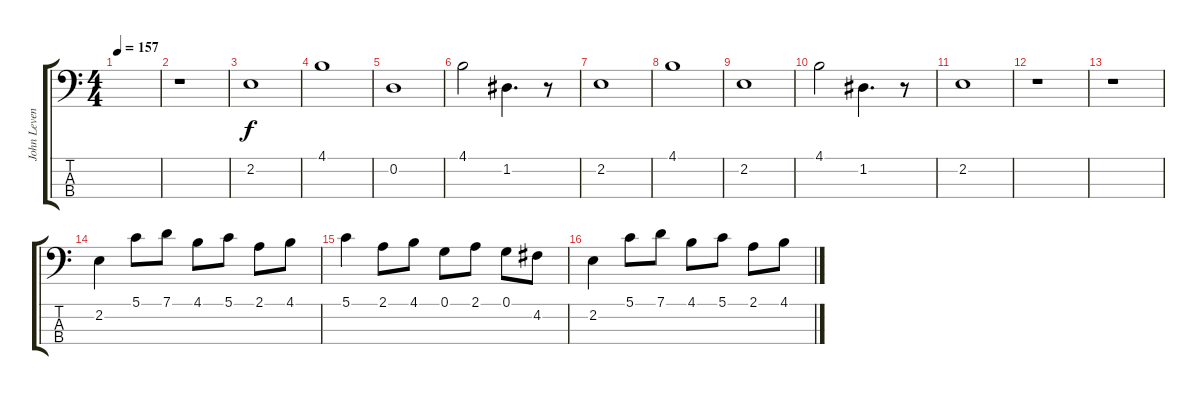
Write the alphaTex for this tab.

\track ("John Leven" "John Leven") {instrument electricbassfinger}
\staff {score tabs}
\tuning (G2 D2 A1 E1) {hide}
\ts (4 4)
\tempo 157
\clef f4
\ks c
|
r.1 |
2.2.1 |
4.1.1 |
0.2.1 |
4.1.2 1.2.4{d} r.8 |
2.2.1 |
4.1.1 |
2.2.1 |
4.1.2 1.2.4{d} r.8 |
2.2.1 |
r.1 |
r.1 |
2.2.4 5.1.8 7.1.8 4.1.8 5.1.8 2.1.8 4.1.8 |
5.1.4 2.1.8 4.1.8 0.1.8 2.1.8 0.1.8 4.2.8 |
2.2.4 5.1.8 7.1.8 4.1.8 5.1.8 2.1.8 4.1.8
